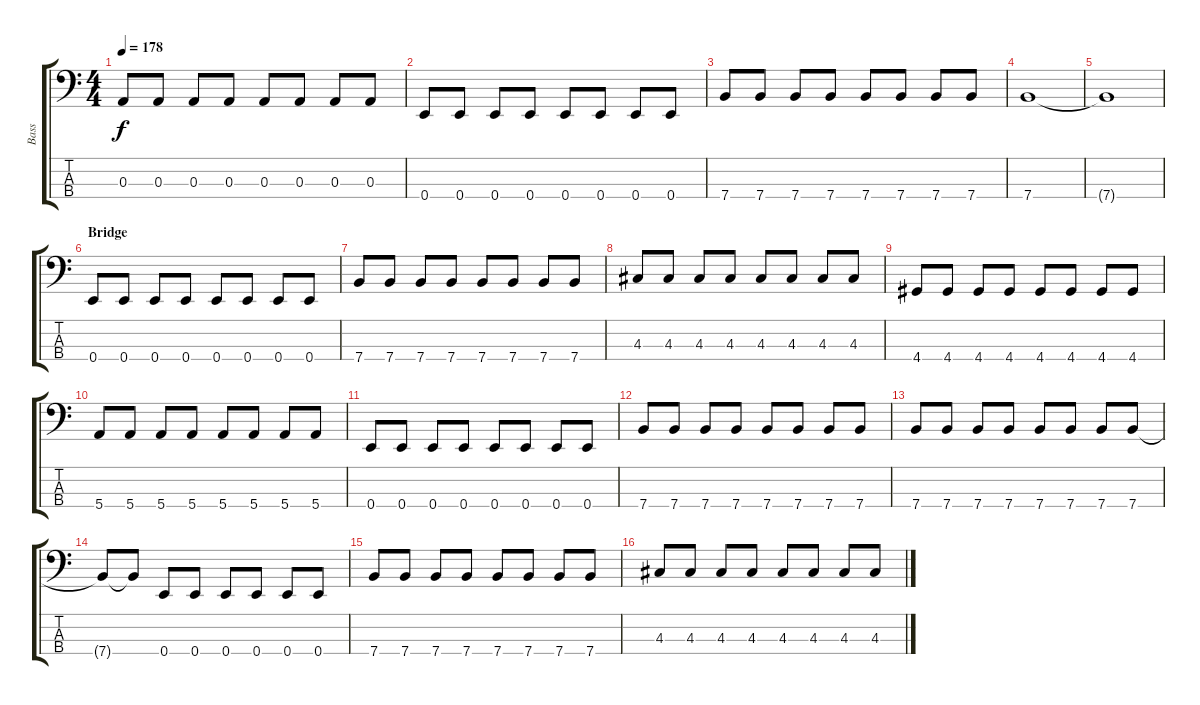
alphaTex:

\track ("Bass" "Bass") {instrument electricbasspick}
\staff {score tabs}
\tuning (G2 D2 A1 E1) {hide}
\ts (4 4)
\tempo 178
\clef f4
\ks c
0.3.8{dy f} 0.3.8 0.3.8 0.3.8 0.3.8 0.3.8 0.3.8 0.3.8 |
0.4.8 0.4.8 0.4.8 0.4.8 0.4.8 0.4.8 0.4.8 0.4.8 |
7.4.8 7.4.8 7.4.8 7.4.8 7.4.8 7.4.8 7.4.8 7.4.8 |
7.4.1 |
7.4{t}.1 |
\section ("" "Bridge")
0.4.8 0.4.8 0.4.8 0.4.8 0.4.8 0.4.8 0.4.8 0.4.8 |
7.4.8 7.4.8 7.4.8 7.4.8 7.4.8 7.4.8 7.4.8 7.4.8 |
4.3.8 4.3.8 4.3.8 4.3.8 4.3.8 4.3.8 4.3.8 4.3.8 |
4.4.8 4.4.8 4.4.8 4.4.8 4.4.8 4.4.8 4.4.8 4.4.8 |
5.4.8 5.4.8 5.4.8 5.4.8 5.4.8 5.4.8 5.4.8 5.4.8 |
0.4.8 0.4.8 0.4.8 0.4.8 0.4.8 0.4.8 0.4.8 0.4.8 |
7.4.8 7.4.8 7.4.8 7.4.8 7.4.8 7.4.8 7.4.8 7.4.8 |
7.4.8 7.4.8 7.4.8 7.4.8 7.4.8 7.4.8 7.4.8 7.4.8 |
7.4{t}.8 7.4{t}.8 0.4.8 0.4.8 0.4.8 0.4.8 0.4.8 0.4.8 |
7.4.8 7.4.8 7.4.8 7.4.8 7.4.8 7.4.8 7.4.8 7.4.8 |
4.3.8 4.3.8 4.3.8 4.3.8 4.3.8 4.3.8 4.3.8 4.3.8
